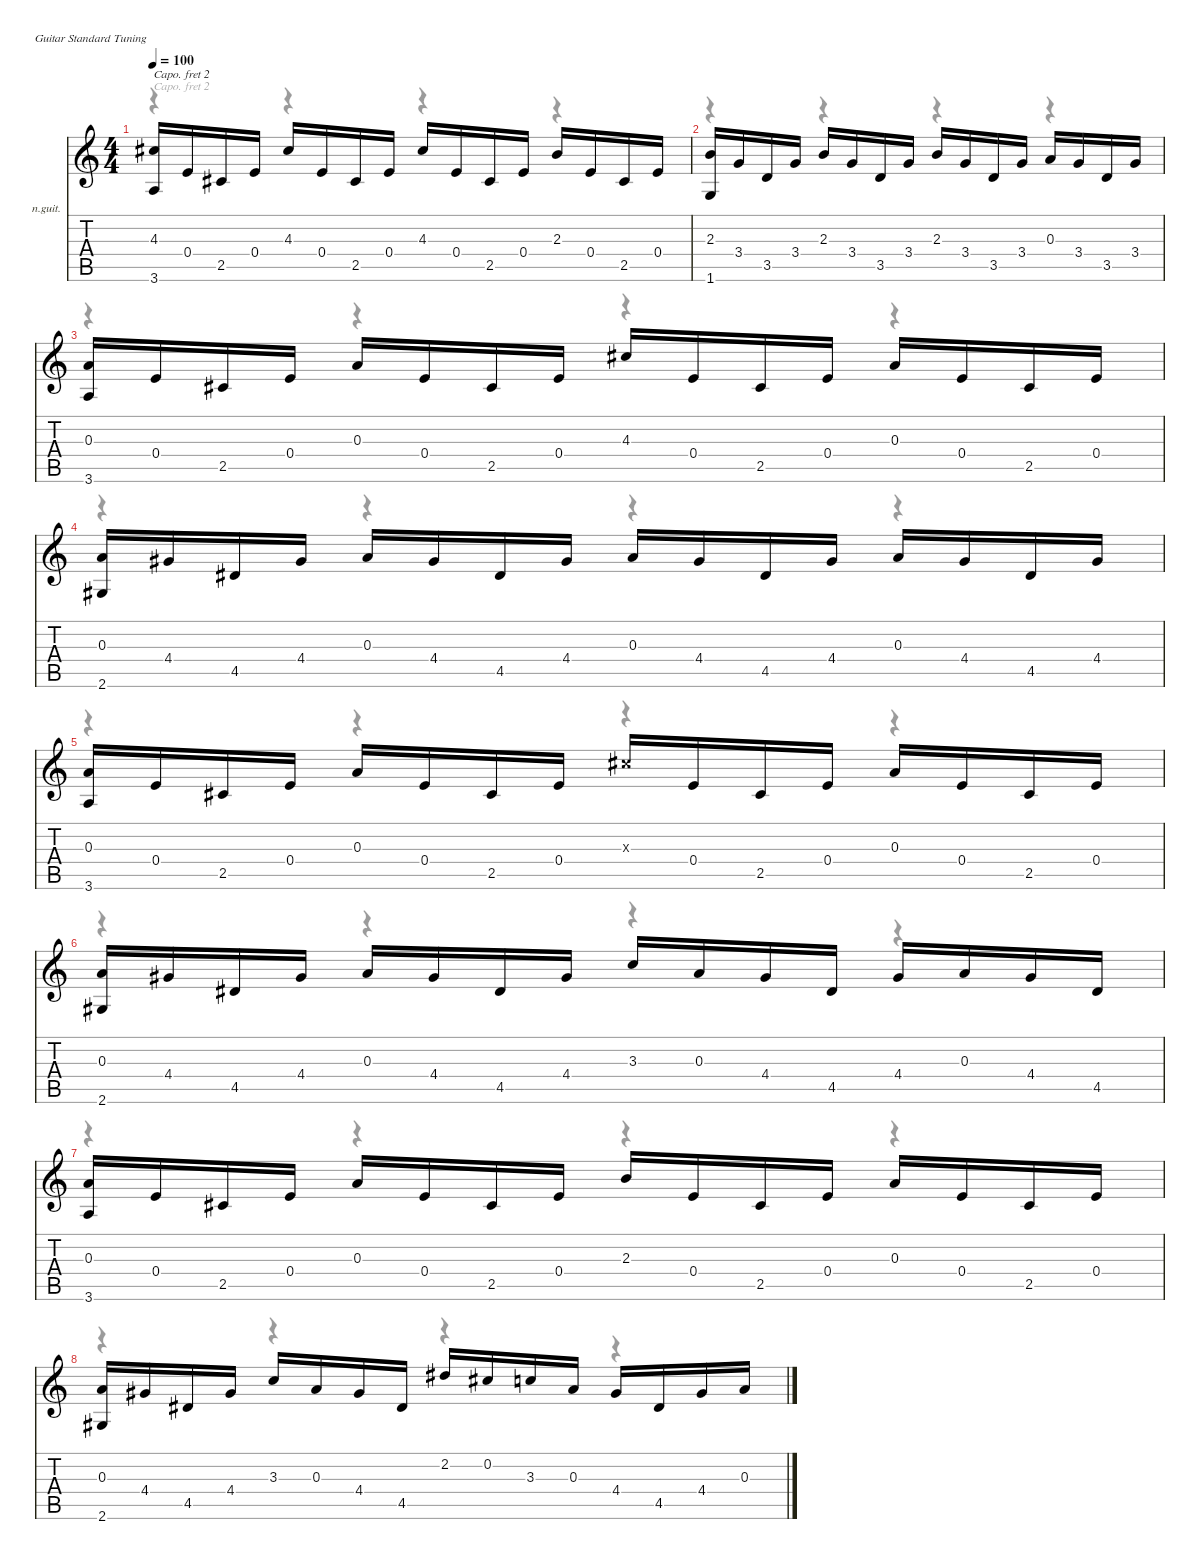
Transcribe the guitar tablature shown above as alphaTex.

\defaultSystemsLayout 4
\hideDynamics
\bracketExtendMode nobrackets
\firstSystemTrackNameOrientation horizontal
\otherSystemsTrackNameOrientation horizontal
\track ("Track 1" "n.guit.") {instrument acousticguitarnylon}
\staff {score tabs}
\capo 2
\tuning (E4 B3 G3 D3 A2 E2)
\voice
\ts (4 4)
\tempo 100
\clef g2
\ks c
(4.3{acc #} 3.6).16{dy f beam Up} 0.4.16{beam Up} 2.5{acc #}.16{beam Up} 0.4.16{beam Up} 4.3{acc #}.16{beam Up} 0.4.16{beam Up} 2.5{acc #}.16{beam Up} 0.4.16{beam Up} 4.3{acc #}.16{beam Up} 0.4.16{beam Up} 2.5{acc #}.16{beam Up} 0.4.16{beam Up} 2.3.16{beam Up} 0.4.16{beam Up} 2.5{acc #}.16{beam Up} 0.4.16{beam Up} |
(2.3 1.6).16{beam Up} 3.4.16{beam Up} 3.5.16{beam Up} 3.4.16{beam Up} 2.3.16{beam Up} 3.4.16{beam Up} 3.5.16{beam Up} 3.4.16{beam Up} 2.3.16{beam Up} 3.4.16{beam Up} 3.5.16{beam Up} 3.4.16{beam Up} 0.3.16{beam Up} 3.4.16{beam Up} 3.5.16{beam Up} 3.4.16{beam Up} |
(0.3 3.6).16{beam Up} 0.4.16{beam Up} 2.5{acc #}.16{beam Up} 0.4.16{beam Up} 0.3.16{beam Up} 0.4.16{beam Up} 2.5{acc #}.16{beam Up} 0.4.16{beam Up} 4.3{acc #}.16{beam Up} 0.4.16{beam Up} 2.5{acc #}.16{beam Up} 0.4.16{beam Up} 0.3.16{beam Up} 0.4.16{beam Up} 2.5{acc #}.16{beam Up} 0.4.16{beam Up} |
(0.3 2.6{acc #}).16{beam Up} 4.4{acc #}.16{beam Up} 4.5{acc #}.16{beam Up} 4.4{acc #}.16{beam Up} 0.3.16{beam Up} 4.4{acc #}.16{beam Up} 4.5{acc #}.16{beam Up} 4.4{acc #}.16{beam Up} 0.3.16{beam Up} 4.4{acc #}.16{beam Up} 4.5{acc #}.16{beam Up} 4.4{acc #}.16{beam Up} 0.3.16{beam Up} 4.4{acc #}.16{beam Up} 4.5{acc #}.16{beam Up} 4.4{acc #}.16{beam Up} |
(0.3 3.6).16{beam Up} 0.4.16{beam Up} 2.5{acc #}.16{beam Up} 0.4.16{beam Up} 0.3.16{beam Up} 0.4.16{beam Up} 2.5{acc #}.16{beam Up} 0.4.16{beam Up} 4.3{x acc #}.16{beam Up} 0.4.16{beam Up} 2.5{acc #}.16{beam Up} 0.4.16{beam Up} 0.3.16{beam Up} 0.4.16{beam Up} 2.5{acc #}.16{beam Up} 0.4.16{beam Up} |
(0.3 2.6{acc #}).16{beam Up} 4.4{acc #}.16{beam Up} 4.5{acc #}.16{beam Up} 4.4{acc #}.16{beam Up} 0.3.16{beam Up} 4.4{acc #}.16{beam Up} 4.5{acc #}.16{beam Up} 4.4{acc #}.16{beam Up} 3.3.16{beam Up} 0.3.16{beam Up} 4.4{acc #}.16{beam Up} 4.5{acc #}.16{beam Up} 4.4{acc #}.16{beam Up} 0.3.16{beam Up} 4.4{acc #}.16{beam Up} 4.5{acc #}.16{beam Up} |
(0.3 3.6).16{beam Up} 0.4.16{beam Up} 2.5{acc #}.16{beam Up} 0.4.16{beam Up} 0.3.16{beam Up} 0.4.16{beam Up} 2.5{acc #}.16{beam Up} 0.4.16{beam Up} 2.3.16{beam Up} 0.4.16{beam Up} 2.5{acc #}.16{beam Up} 0.4.16{beam Up} 0.3.16{beam Up} 0.4.16{beam Up} 2.5{acc #}.16{beam Up} 0.4.16{beam Up} |
(0.3 2.6{acc #}).16{beam Up} 4.4{acc #}.16{beam Up} 4.5{acc #}.16{beam Up} 4.4{acc #}.16{beam Up} 3.3.16{beam Up} 0.3.16{beam Up} 4.4{acc #}.16{beam Up} 4.5{acc #}.16{beam Up} 2.2{acc #}.16{beam Up} 0.2{acc #}.16{beam Up} 3.3.16{beam Up} 0.3.16{beam Up} 4.4{acc #}.16{beam Up} 4.5{acc #}.16{beam Up} 4.4{acc #}.16{beam Up} 0.3.16{beam Up}
\voice
\clef g2
\ottava regular
\simile none
\ks c
r.4{dy mf beam Down} r.4{beam Down} r.4{beam Down} r.4{beam Down} |
r.4{beam Down} r.4{beam Down} r.4{beam Down} r.4{beam Down} |
r.4{beam Down} r.4{beam Down} r.4{beam Down} r.4{beam Down} |
r.4{beam Down} r.4{beam Down} r.4{beam Down} r.4{beam Down} |
r.4{beam Down} r.4{beam Down} r.4{beam Down} r.4{beam Down} |
r.4{beam Down} r.4{beam Down} r.4{beam Down} r.4{beam Down} |
r.4{beam Down} r.4{beam Down} r.4{beam Down} r.4{beam Down} |
r.4{beam Down} r.4{beam Down} r.4{beam Down} r.4{beam Down}
